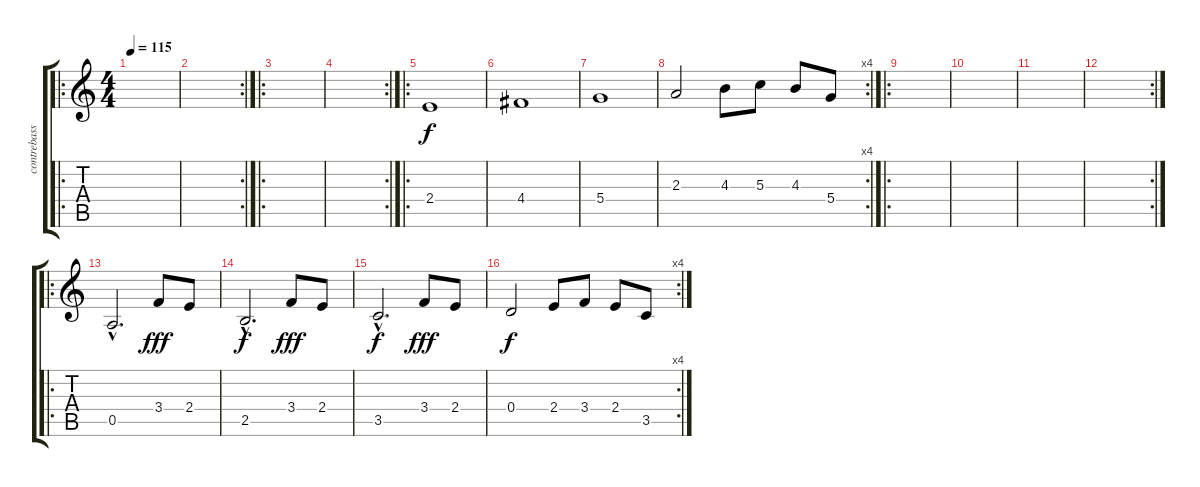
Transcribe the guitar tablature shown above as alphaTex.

\track ("contrebasse" "contrebass") {instrument contrabass}
\staff {score tabs}
\tuning (E4 B3 G3 D3 A2 E2) {hide}
\ro
\ts (4 4)
\tempo 115
\clef g2
\ks c
|
\rc 2
|
\ro
|
\rc 2
|
\ro
2.4.1 |
4.4.1 |
5.4.1 |
\rc 4
2.3.2 4.3.8 5.3.8 4.3.8 5.4.8 |
\ro
|
|
|
\rc 2
|
\ro
0.5{hac}.2{d} 3.4.8{dy fff} 2.4.8 |
2.5{hac}.2{d dy f} 3.4.8{dy fff} 2.4.8 |
3.5{hac}.2{d dy f} 3.4.8{dy fff} 2.4.8 |
\rc 4
0.4.2{dy f} 2.4.8 3.4.8 2.4.8 3.5.8
